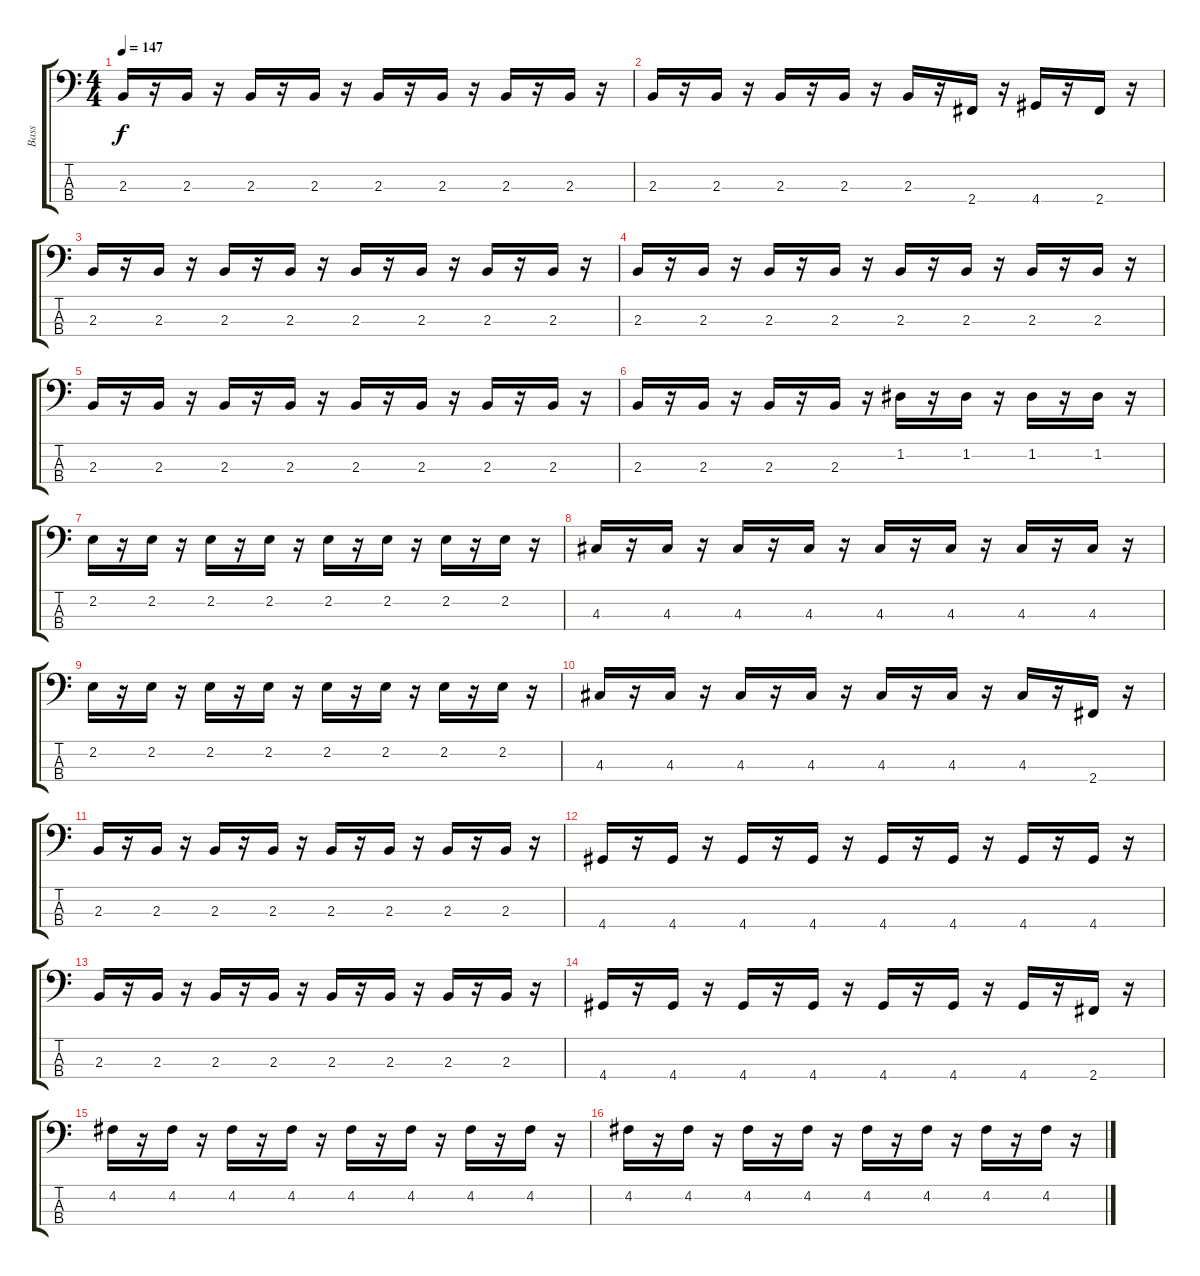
\track ("Bass" "Bass") {instrument electricbasspick}
\staff {score tabs}
\tuning (G2 D2 A1 E1) {hide}
\ts (4 4)
\tempo 147
\clef f4
\ks c
2.3.16{dy f} r.16 2.3.16 r.16 2.3.16 r.16 2.3.16 r.16 2.3.16 r.16 2.3.16 r.16 2.3.16 r.16 2.3.16 r.16 |
2.3.16 r.16 2.3.16 r.16 2.3.16 r.16 2.3.16 r.16 2.3.16 r.16 2.4.16 r.16 4.4.16 r.16 2.4.16 r.16 |
2.3.16 r.16 2.3.16 r.16 2.3.16 r.16 2.3.16 r.16 2.3.16 r.16 2.3.16 r.16 2.3.16 r.16 2.3.16 r.16 |
2.3.16 r.16 2.3.16 r.16 2.3.16 r.16 2.3.16 r.16 2.3.16 r.16 2.3.16 r.16 2.3.16 r.16 2.3.16 r.16 |
2.3.16 r.16 2.3.16 r.16 2.3.16 r.16 2.3.16 r.16 2.3.16 r.16 2.3.16 r.16 2.3.16 r.16 2.3.16 r.16 |
2.3.16 r.16 2.3.16 r.16 2.3.16 r.16 2.3.16 r.16 1.2.16 r.16 1.2.16 r.16 1.2.16 r.16 1.2.16 r.16 |
2.2.16 r.16 2.2.16 r.16 2.2.16 r.16 2.2.16 r.16 2.2.16 r.16 2.2.16 r.16 2.2.16 r.16 2.2.16 r.16 |
4.3.16 r.16 4.3.16 r.16 4.3.16 r.16 4.3.16 r.16 4.3.16 r.16 4.3.16 r.16 4.3.16 r.16 4.3.16 r.16 |
2.2.16 r.16 2.2.16 r.16 2.2.16 r.16 2.2.16 r.16 2.2.16 r.16 2.2.16 r.16 2.2.16 r.16 2.2.16 r.16 |
4.3.16 r.16 4.3.16 r.16 4.3.16 r.16 4.3.16 r.16 4.3.16 r.16 4.3.16 r.16 4.3.16 r.16 2.4.16 r.16 |
2.3.16 r.16 2.3.16 r.16 2.3.16 r.16 2.3.16 r.16 2.3.16 r.16 2.3.16 r.16 2.3.16 r.16 2.3.16 r.16 |
4.4.16 r.16 4.4.16 r.16 4.4.16 r.16 4.4.16 r.16 4.4.16 r.16 4.4.16 r.16 4.4.16 r.16 4.4.16 r.16 |
2.3.16 r.16 2.3.16 r.16 2.3.16 r.16 2.3.16 r.16 2.3.16 r.16 2.3.16 r.16 2.3.16 r.16 2.3.16 r.16 |
4.4.16 r.16 4.4.16 r.16 4.4.16 r.16 4.4.16 r.16 4.4.16 r.16 4.4.16 r.16 4.4.16 r.16 2.4.16 r.16 |
4.2.16 r.16 4.2.16 r.16 4.2.16 r.16 4.2.16 r.16 4.2.16 r.16 4.2.16 r.16 4.2.16 r.16 4.2.16 r.16 |
4.2.16 r.16 4.2.16 r.16 4.2.16 r.16 4.2.16 r.16 4.2.16 r.16 4.2.16 r.16 4.2.16 r.16 4.2.16 r.16
